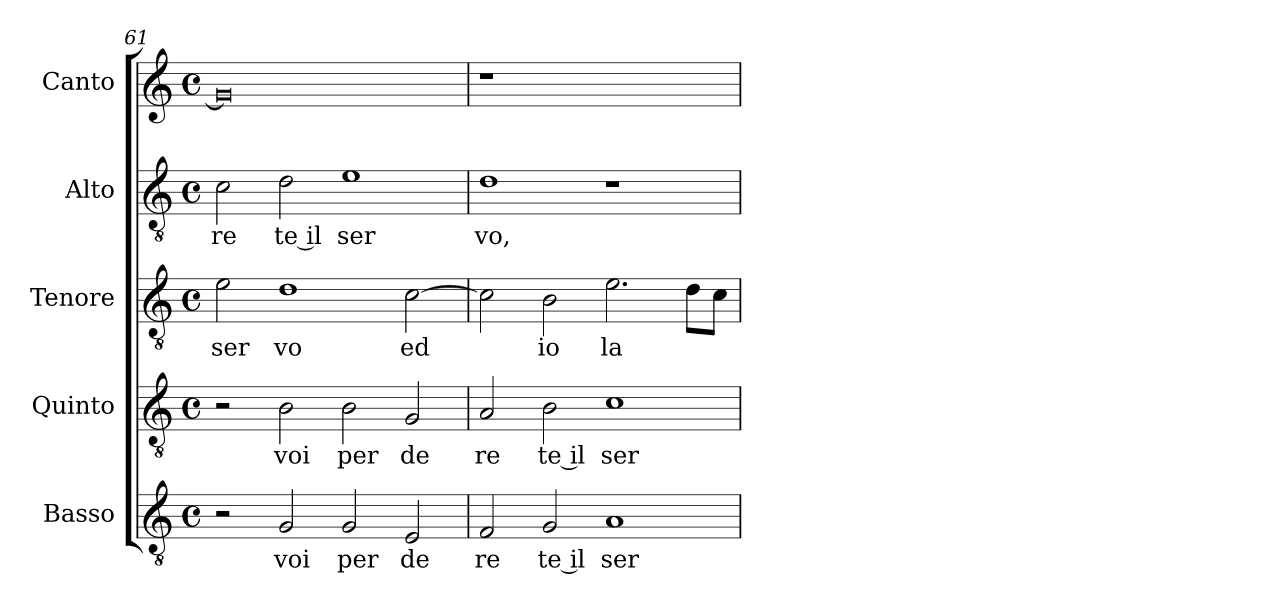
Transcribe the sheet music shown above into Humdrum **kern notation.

**kern	**text	**kern	**text	**kern	**text	**kern	**text	**kern
*part5	*part5	*part4	*part4	*part3	*part3	*part2	*part2	*part1
*staff5	*staff5	*staff4	*staff4	*staff3	*staff3	*staff2	*staff2	*staff1
*I"Basso	*	*I"Quinto	*	*I"Tenore	*	*I"Alto	*	*I"Canto
*I'B	*	*	*	*I'T	*	*I'A	*	*
*clefGv2	*	*clefGv2	*	*clefGv2	*	*clefGv2	*	*clefG2
*M4/4	*	*M4/4	*	*M4/4	*	*M4/4	*	*M4/4
*met(c)	*	*met(c)	*	*met(c)	*	*met(c)	*	*met(c)
=61	=61	=61	=61	=61	=61	=61	=61	=61
!	!	!	!	!	!LO:LY:b	!	!LO:LY:b	!
2r	.	2r	.	2e\	ser	2c\	re	0g]
!	!LO:LY:b	!	!LO:LY:b	!	!LO:LY:b	!	!LO:LY:b	!
2G/	voi	2B\	voi	1d	vo	2d\	te il	.
!	!LO:LY:b	!	!LO:LY:b	!	!	!	!LO:LY:b	!
2G/	per	2B\	per	.	.	1e	ser	.
!	!LO:LY:b	!	!LO:LY:b	!	!LO:LY:b	!	!	!
2E/	de	2G/	de	[2c\	ed	.	.	.
=62	=62	=62	=62	=62	=62	=62	=62	=62
!	!LO:LY:b	!	!LO:LY:b	!	!	!	!LO:LY:b	!
2F/	re	2A/	re	2c\]	.	1d	vo,	1r
!	!LO:LY:b	!	!LO:LY:b	!	!LO:LY:b	!	!	!
2G/	te il	2B\	te il	2B\	io	.	.	.
!	!LO:LY:b	!	!LO:LY:b	!	!LO:LY:b	!	!	!
1A	ser	1c	ser	2.e\	la	1r	.	1ryy
.	.	.	.	8dL	.	.	.	.
.	.	.	.	8cJ	.	.	.	.
=	=	=	=	=	=	=	=	=
*-	*-	*-	*-	*-	*-	*-	*-	*-
